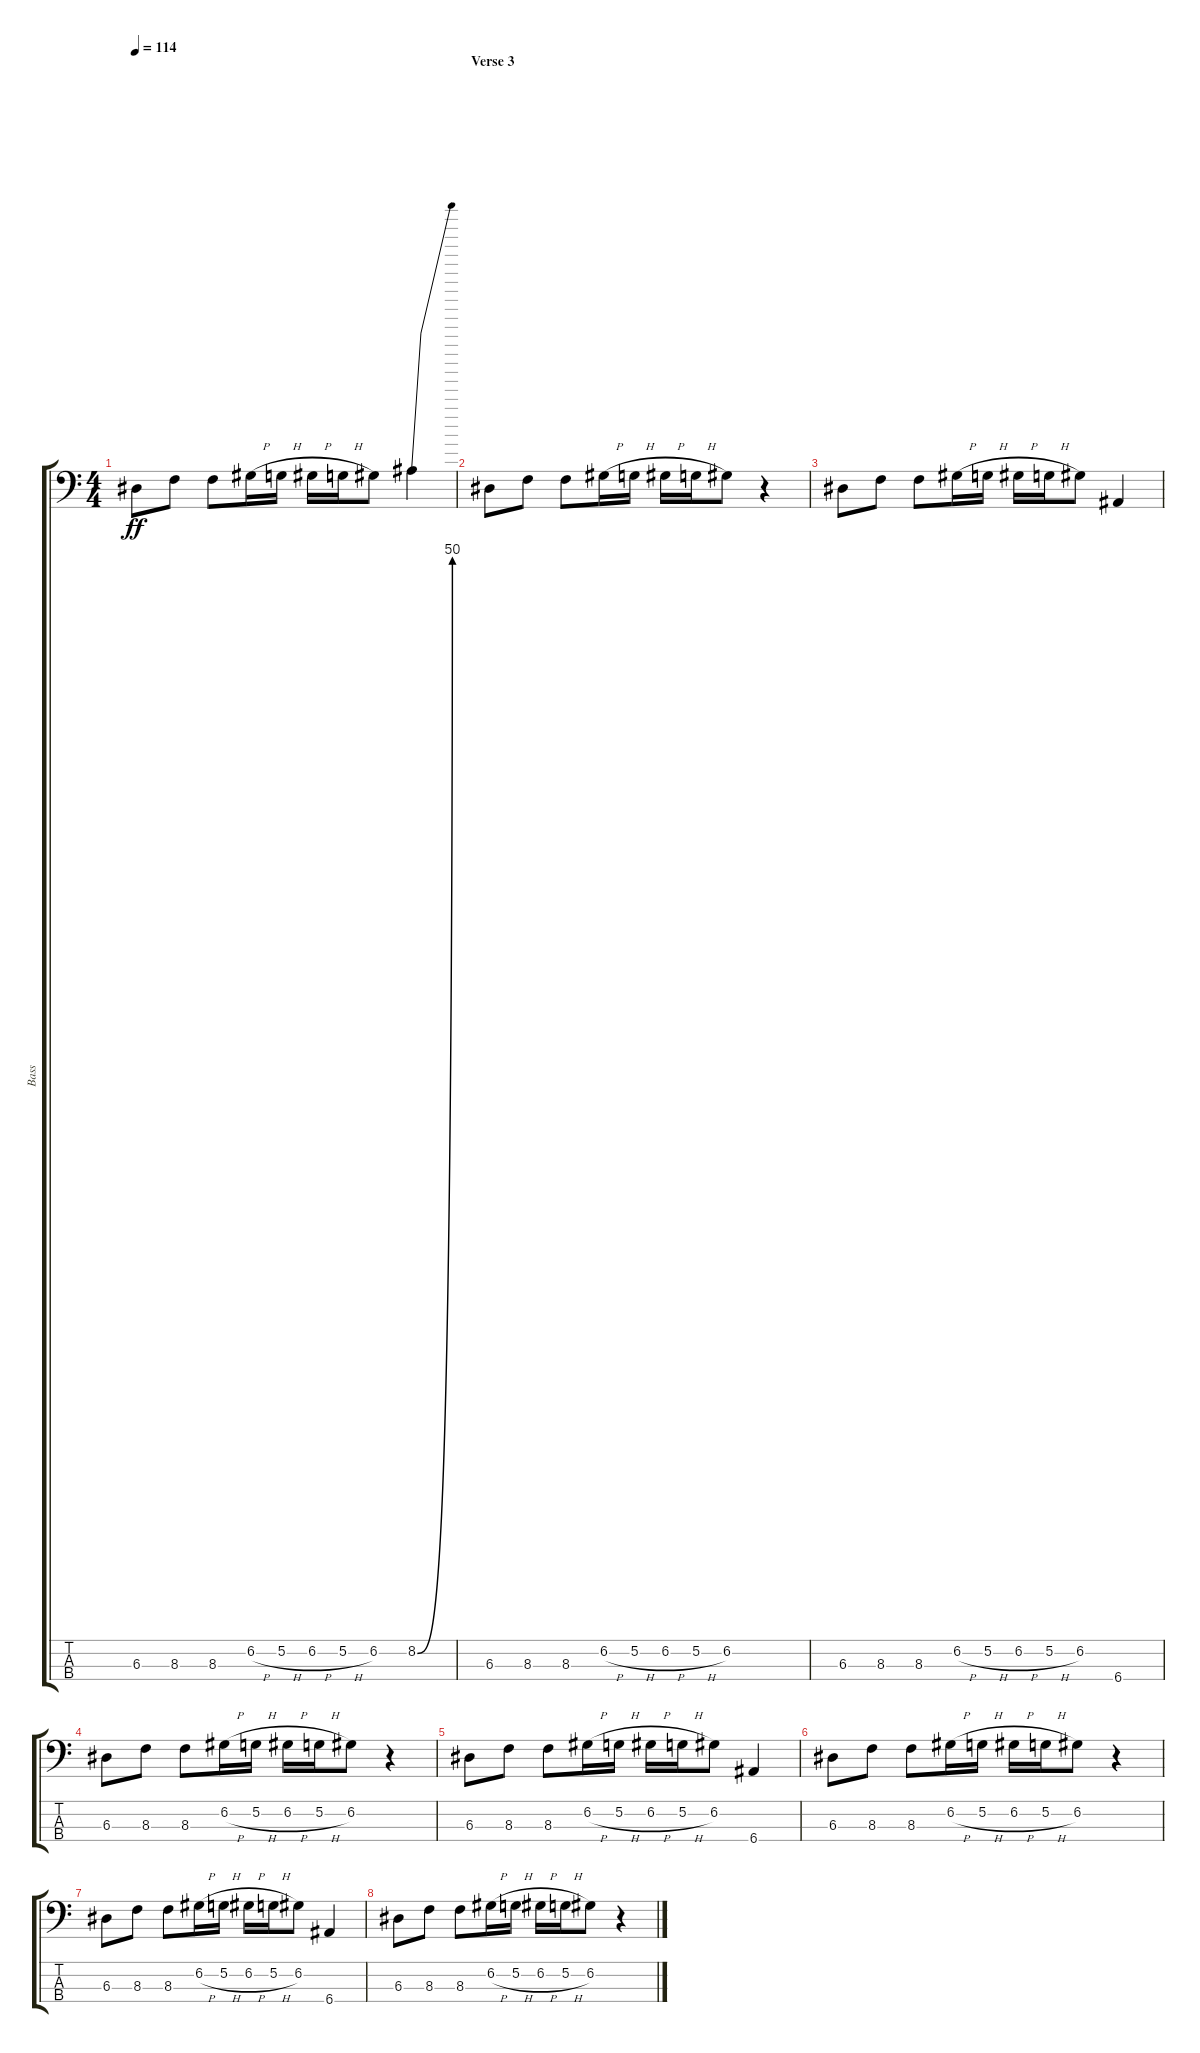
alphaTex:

\track ("Bass" "Bass") {instrument electricbassfinger}
\staff {score tabs}
\tuning (G2 D2 A1 E1) {hide}
\ts (4 4)
\tempo 114
\clef f4
\ks c
6.3.8{dy ff} 8.3.8 8.3.8 6.2{h}.16 5.2{h}.16 6.2{h}.16 5.2{h}.16 6.2.8 8.2{be (bend 0 0 300 200)}.4 |
\section ("" "Verse 3")
6.3.8 8.3.8 8.3.8 6.2{h}.16 5.2{h}.16 6.2{h}.16 5.2{h}.16 6.2.8 r.4 |
6.3.8 8.3.8 8.3.8 6.2{h}.16 5.2{h}.16 6.2{h}.16 5.2{h}.16 6.2.8 6.4.4 |
6.3.8 8.3.8 8.3.8 6.2{h}.16 5.2{h}.16 6.2{h}.16 5.2{h}.16 6.2.8 r.4 |
6.3.8 8.3.8 8.3.8 6.2{h}.16 5.2{h}.16 6.2{h}.16 5.2{h}.16 6.2.8 6.4.4 |
6.3.8 8.3.8 8.3.8 6.2{h}.16 5.2{h}.16 6.2{h}.16 5.2{h}.16 6.2.8 r.4 |
6.3.8 8.3.8 8.3.8 6.2{h}.16 5.2{h}.16 6.2{h}.16 5.2{h}.16 6.2.8 6.4.4 |
6.3.8 8.3.8 8.3.8 6.2{h}.16 5.2{h}.16 6.2{h}.16 5.2{h}.16 6.2.8 r.4
